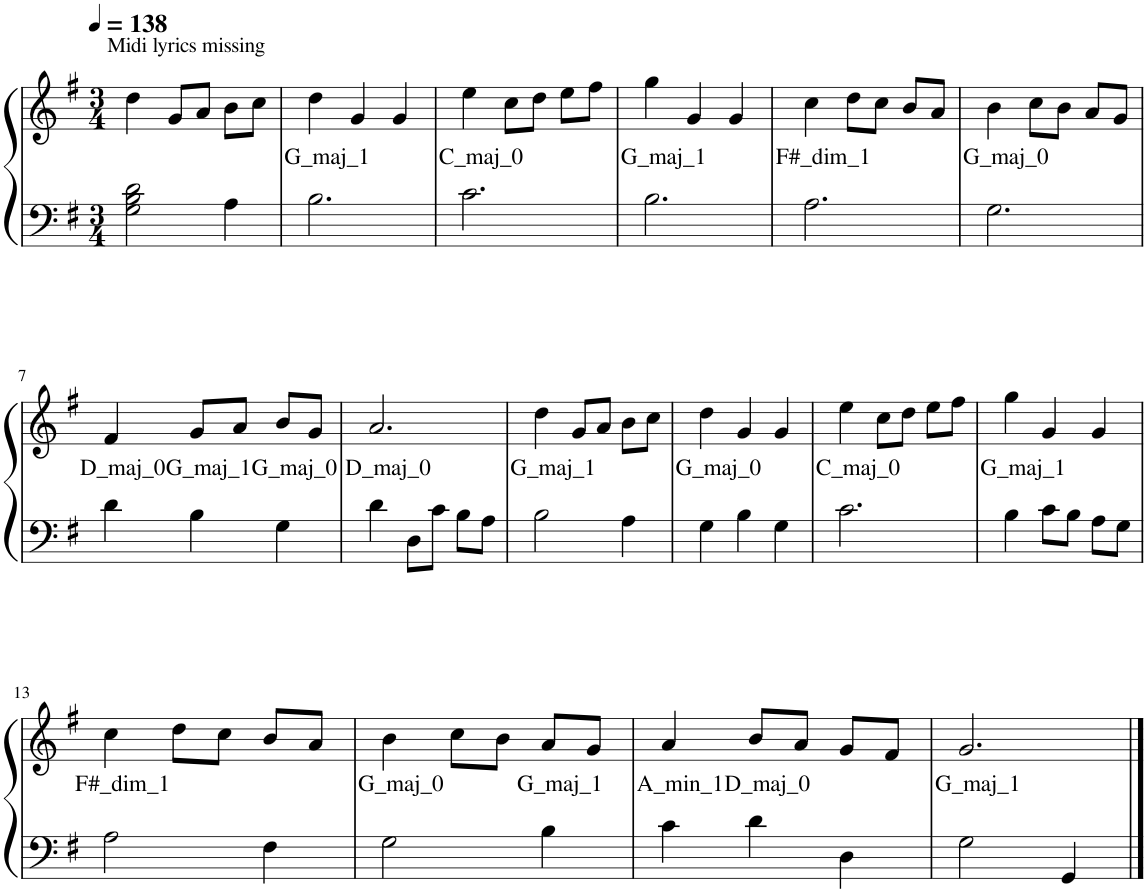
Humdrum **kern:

**kern	**kern	**text
*part1	*part1	*part1
*staff2	*staff1	*staff1
*I"Piano, untitled	*	*
*I'Pno.	*	*
*clefF4	*clefG2	*
*k[f#]	*k[f#]	*
*M3/4	*M3/4	*
*MM138	*MM138	*
=1	=1	=1
!	!LO:TX:a:t=Midi lyrics missing	!
2G\ 2B\ 2d\	4dd\	.
.	8g/L	.
.	8a/J	.
4A\	8b\L	.
.	8cc\J	.
=2	=2	=2
!	!	!LO:LY:b
2.B\	4dd\	G_maj_1
.	4g/	.
.	4g/	.
=3	=3	=3
!	!	!LO:LY:b
2.c\	4ee\	C_maj_0
.	8cc\L	.
.	8dd\J	.
.	8ee\L	.
.	8ff#\J	.
=4	=4	=4
!	!	!LO:LY:b
2.B\	4gg\	G_maj_1
.	4g/	.
.	4g/	.
=5	=5	=5
!	!	!LO:LY:b
2.A\	4cc\	F#_dim_1
.	8dd\L	.
.	8cc\J	.
.	8b/L	.
.	8a/J	.
=6	=6	=6
!	!	!LO:LY:b
2.G\	4b\	G_maj_0
.	8cc\L	.
.	8b\J	.
.	8a/L	.
.	8g/J	.
!!LO:LB:g=z
=7	=7	=7
!	!	!LO:LY:b
4d\	4f#/	D_maj_0
!	!	!LO:LY:b
4B\	8g/L	G_maj_1
.	8a/J	.
!	!	!LO:LY:b
4G\	8b/L	G_maj_0
.	8g/J	.
=8	=8	=8
!	!	!LO:LY:b
4d\	2.a/	D_maj_0
8D\L	.	.
8c\J	.	.
8B\L	.	.
8A\J	.	.
=9	=9	=9
!	!	!LO:LY:b
2B\	4dd\	G_maj_1
.	8g/L	.
.	8a/J	.
4A\	8b\L	.
.	8cc\J	.
=10	=10	=10
!	!	!LO:LY:b
4G\	4dd\	G_maj_0
4B\	4g/	.
4G\	4g/	.
=11	=11	=11
!	!	!LO:LY:b
2.c\	4ee\	C_maj_0
.	8cc\L	.
.	8dd\J	.
.	8ee\L	.
.	8ff#\J	.
=12	=12	=12
!	!	!LO:LY:b
4B\	4gg\	G_maj_1
8c\L	4g/	.
8B\J	.	.
8A\L	4g/	.
8G\J	.	.
!!LO:LB:g=z
=13	=13	=13
!	!	!LO:LY:b
2A\	4cc\	F#_dim_1
.	8dd\L	.
.	8cc\J	.
4F#\	8b/L	.
.	8a/J	.
=14	=14	=14
!	!	!LO:LY:b
2G\	4b\	G_maj_0
.	8cc\L	.
.	8b\J	.
!	!	!LO:LY:b
4B\	8a/L	G_maj_1
.	8g/J	.
=15	=15	=15
!	!	!LO:LY:b
4c\	4a/	A_min_1
!	!	!LO:LY:b
4d\	8b/L	D_maj_0
.	8a/J	.
4D\	8g/L	.
.	8f#/J	.
=16	=16	=16
!	!	!LO:LY:b
2G\	2.g/	G_maj_1
4GG/	.	.
==	==	==
*-	*-	*-
